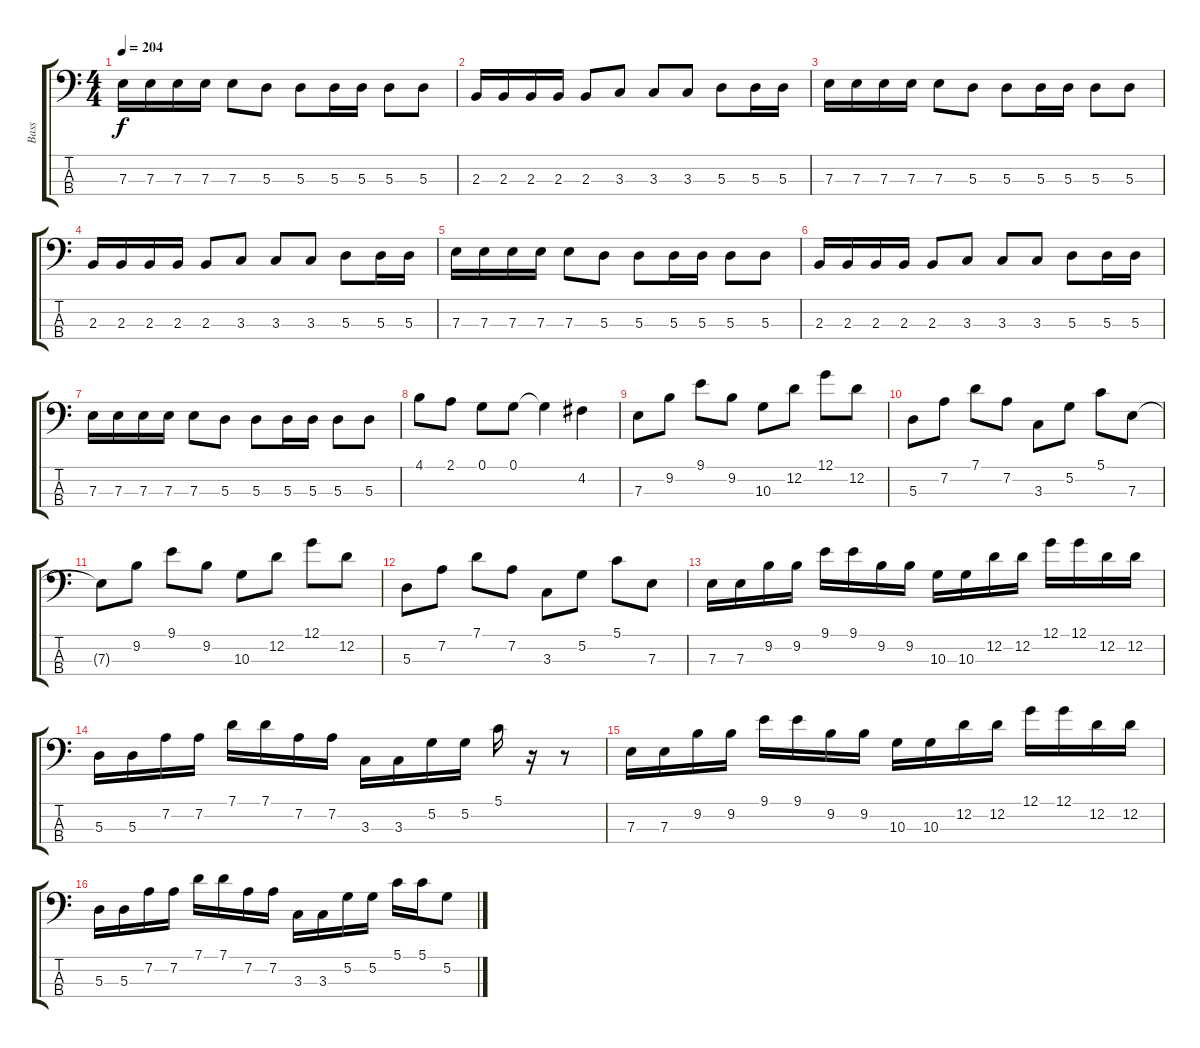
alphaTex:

\track ("Bass" "Bass") {instrument electricbasspick}
\staff {score tabs}
\tuning (G2 D2 A1 E1) {hide}
\ts (4 4)
\tempo 204
\clef f4
\ks c
7.3.16{dy f} 7.3.16 7.3.16 7.3.16 7.3.8 5.3.8 5.3.8 5.3.16 5.3.16 5.3.8 5.3.8 |
2.3.16 2.3.16 2.3.16 2.3.16 2.3.8 3.3.8 3.3.8 3.3.8 5.3.8 5.3.16 5.3.16 |
7.3.16 7.3.16 7.3.16 7.3.16 7.3.8 5.3.8 5.3.8 5.3.16 5.3.16 5.3.8 5.3.8 |
2.3.16 2.3.16 2.3.16 2.3.16 2.3.8 3.3.8 3.3.8 3.3.8 5.3.8 5.3.16 5.3.16 |
7.3.16 7.3.16 7.3.16 7.3.16 7.3.8 5.3.8 5.3.8 5.3.16 5.3.16 5.3.8 5.3.8 |
2.3.16 2.3.16 2.3.16 2.3.16 2.3.8 3.3.8 3.3.8 3.3.8 5.3.8 5.3.16 5.3.16 |
7.3.16 7.3.16 7.3.16 7.3.16 7.3.8 5.3.8 5.3.8 5.3.16 5.3.16 5.3.8 5.3.8 |
4.1.8 2.1.8 0.1.8 0.1.8 0.1{t}.4 4.2.4 |
7.3.8 9.2.8 9.1.8 9.2.8 10.3.8 12.2.8 12.1.8 12.2.8 |
5.3.8 7.2.8 7.1.8 7.2.8 3.3.8 5.2.8 5.1.8 7.3.8 |
7.3{t}.8 9.2.8 9.1.8 9.2.8 10.3.8 12.2.8 12.1.8 12.2.8 |
5.3.8 7.2.8 7.1.8 7.2.8 3.3.8 5.2.8 5.1.8 7.3.8 |
7.3.16 7.3.16 9.2.16 9.2.16 9.1.16 9.1.16 9.2.16 9.2.16 10.3.16 10.3.16 12.2.16 12.2.16 12.1.16 12.1.16 12.2.16 12.2.16 |
5.3.16 5.3.16 7.2.16 7.2.16 7.1.16 7.1.16 7.2.16 7.2.16 3.3.16 3.3.16 5.2.16 5.2.16 5.1.16 r.16 r.8 |
7.3.16 7.3.16 9.2.16 9.2.16 9.1.16 9.1.16 9.2.16 9.2.16 10.3.16 10.3.16 12.2.16 12.2.16 12.1.16 12.1.16 12.2.16 12.2.16 |
5.3.16 5.3.16 7.2.16 7.2.16 7.1.16 7.1.16 7.2.16 7.2.16 3.3.16 3.3.16 5.2.16 5.2.16 5.1.16 5.1.16 5.2.8
